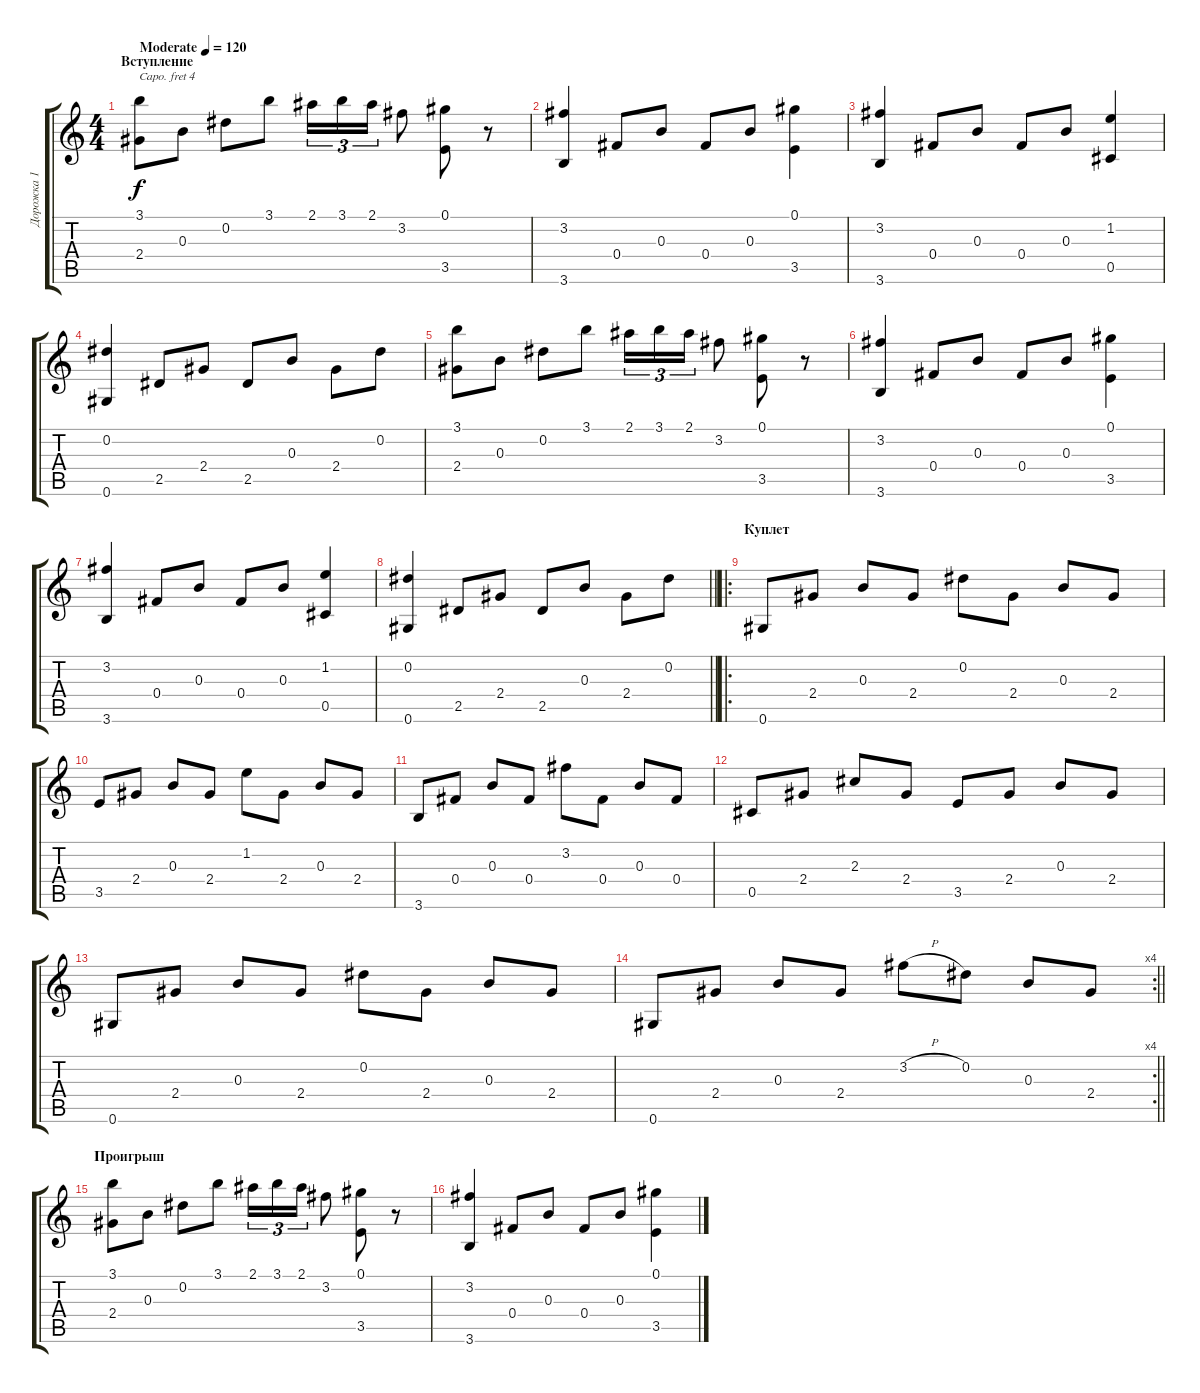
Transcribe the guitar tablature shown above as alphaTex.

\track ("Дорожка 1" "Дорожка 1") {instrument acousticguitarsteel}
\staff {score tabs}
\capo 4
\tuning (E4 B3 G3 D3 A2 E2) {hide}
\ts (4 4)
\section ("" "Вступление")
\tempo (120 "Moderate")
\clef g2
\ks c
(3.1 2.4).8{dy f instrument acousticguitarsteel} 0.3.8 0.2.8 3.1.8 2.1.16{tu (3 2)} 3.1.16{tu (3 2)} 2.1.16{tu (3 2)} 3.2.8 (0.1 3.5).8 r.8 |
(3.2 3.6).4 0.4.8 0.3.8 0.4.8 0.3.8 (0.1 3.5).4 |
(3.2 3.6).4 0.4.8 0.3.8 0.4.8 0.3.8 (1.2 0.5).4 |
(0.2 0.6).4 2.5.8 2.4.8 2.5.8 0.3.8 2.4.8 0.2.8 |
(3.1 2.4).8 0.3.8 0.2.8 3.1.8 2.1.16{tu (3 2)} 3.1.16{tu (3 2)} 2.1.16{tu (3 2)} 3.2.8 (0.1 3.5).8 r.8 |
(3.2 3.6).4 0.4.8 0.3.8 0.4.8 0.3.8 (0.1 3.5).4 |
(3.2 3.6).4 0.4.8 0.3.8 0.4.8 0.3.8 (1.2 0.5).4 |
\barLineRight lightlight
(0.2 0.6).4 2.5.8 2.4.8 2.5.8 0.3.8 2.4.8 0.2.8 |
\ro
\section ("" "Куплет")
0.6.8 2.4.8 0.3.8 2.4.8 0.2.8 2.4.8 0.3.8 2.4.8 |
3.5.8 2.4.8 0.3.8 2.4.8 1.2.8 2.4.8 0.3.8 2.4.8 |
3.6.8 0.4.8 0.3.8 0.4.8 3.2.8 0.4.8 0.3.8 0.4.8 |
0.5.8 2.4.8 2.3.8 2.4.8 3.5.8 2.4.8 0.3.8 2.4.8 |
0.6.8 2.4.8 0.3.8 2.4.8 0.2.8 2.4.8 0.3.8 2.4.8 |
\rc 4
\barLineRight lightlight
0.6.8 2.4.8 0.3.8 2.4.8 3.2{h}.8 0.2.8 0.3.8 2.4.8 |
\section ("" "Проигрыш")
(3.1 2.4).8 0.3.8 0.2.8 3.1.8 2.1.16{tu (3 2)} 3.1.16{tu (3 2)} 2.1.16{tu (3 2)} 3.2.8 (0.1 3.5).8 r.8 |
(3.2 3.6).4 0.4.8 0.3.8 0.4.8 0.3.8 (0.1 3.5).4
